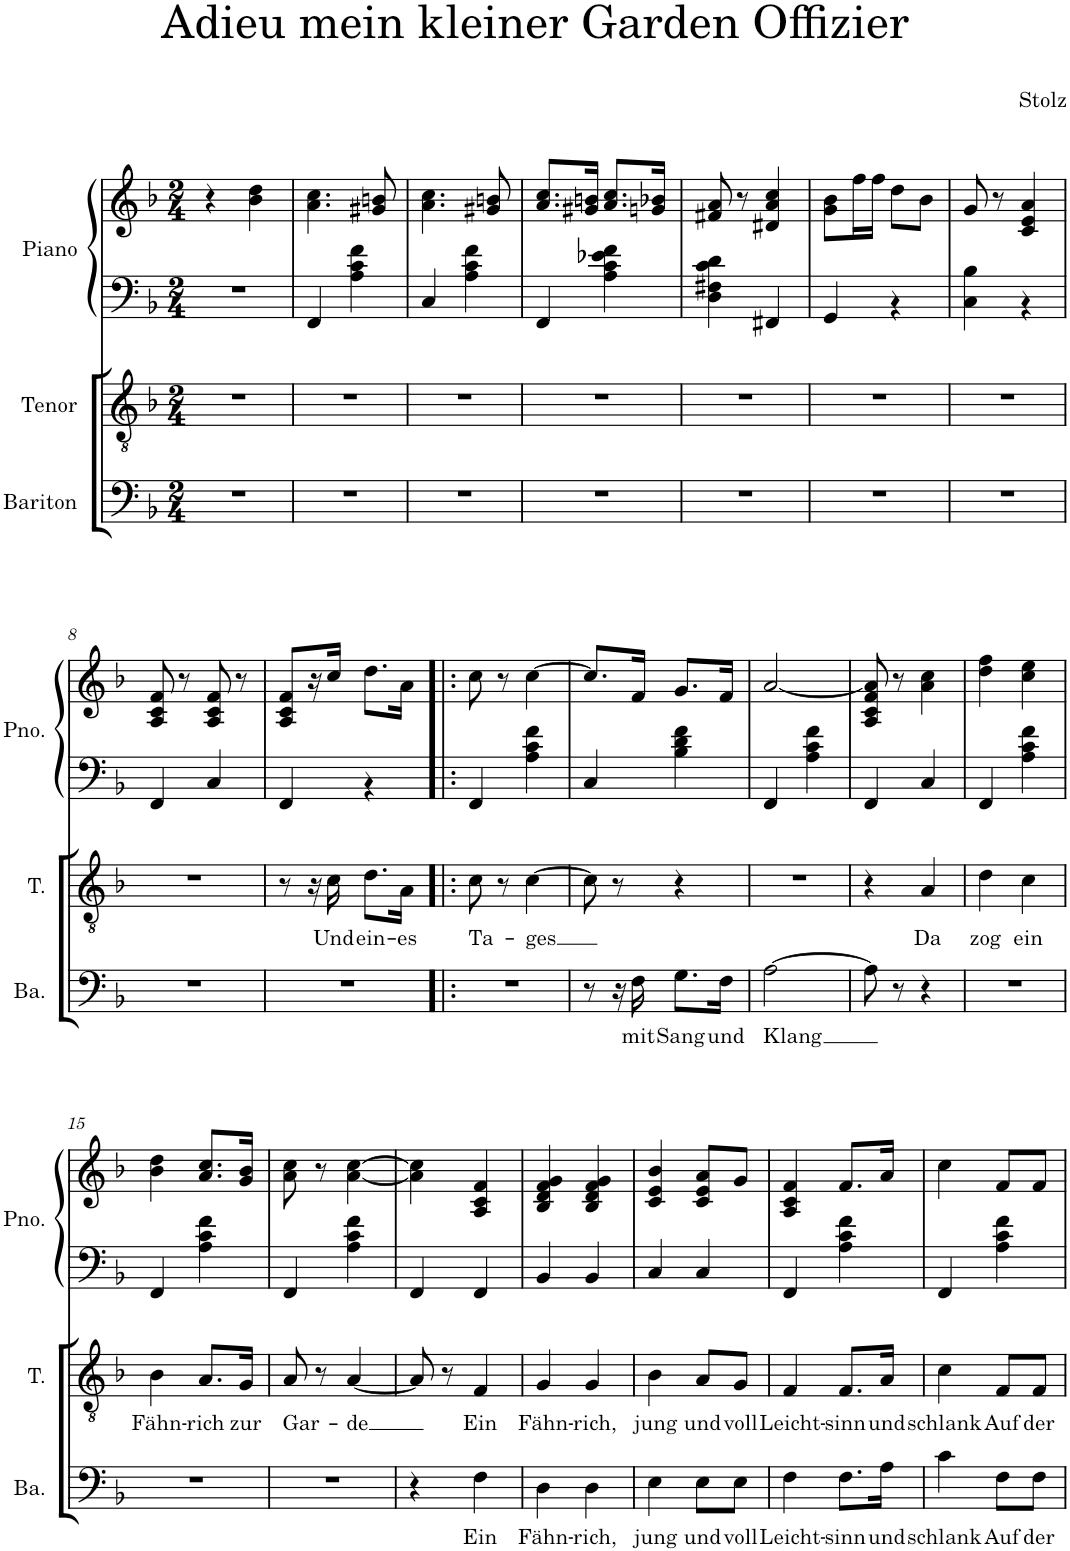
**kern	**text	**kern	**text	**kern	**kern
*part3	*part3	*part2	*part2	*part1	*part1
*staff4	*staff4	*staff3	*staff3	*staff2	*staff1
*I"Bariton	*	*I"Tenor	*	*I"Piano	*
*I'Ba.	*	*I'T.	*	*I'Pno.	*
*clefF4	*	*clefGv2	*	*clefF4	*clefG2
*k[b-]	*	*k[b-]	*	*k[b-]	*k[b-]
*M2/4	*	*M2/4	*	*M2/4	*M2/4
=1	=1	=1	=1	=1	=1
2r	.	2r	.	2r	4r
.	.	.	.	.	4b-\ 4dd\
=2	=2	=2	=2	=2	=2
*	*	*	*	*^	*
2r	.	2r	.	2ryy	4FF/	4.a\ 4.cc\
.	.	.	.	.	4A\ 4c\ 4f\	.
.	.	.	.	.	.	8g#X/ 8bn/
=3	=3	=3	=3	=3	=3	=3
2r	.	2r	.	2ryy	4C/	4.a\ 4.cc\
.	.	.	.	.	4A\ 4c\ 4f\	.
.	.	.	.	.	.	8g#X/ 8bn/
=4	=4	=4	=4	=4	=4	=4
2r	.	2r	.	2ryy	4FF/	8.a/ 8.cc/L
.	.	.	.	.	.	16g#X/ 16bn/Jk
.	.	.	.	.	4A\ 4c\ 4e-X\ 4f\	8.a/ 8.cc/L
.	.	.	.	.	.	16gn/ 16b-X/Jk
=5	=5	=5	=5	=5	=5	=5
2r	.	2r	.	2ryy	4D\ 4F#X\ 4c\ 4d\	8f#X/ 8a/
.	.	.	.	.	.	8r
.	.	.	.	.	4FF#X/	4d#X/ 4a/ 4cc/
=6	=6	=6	=6	=6	=6	=6
2r	.	2r	.	2ryy	4GG/	8g\ 8b-\L
.	.	.	.	.	.	16ff\L
.	.	.	.	.	.	16ff\JJ
.	.	.	.	.	4r	8dd\L
.	.	.	.	.	.	8b-\J
=7	=7	=7	=7	=7	=7	=7
2r	.	2r	.	2ryy	4C\ 4B-\	8g/
.	.	.	.	.	.	8r
.	.	.	.	.	4r	4c/ 4e/ 4a/
!!LO:LB:g=z
=8	=8	=8	=8	=8	=8	=8
2r	.	2r	.	2ryy	4FF/	8A/ 8c/ 8f/
.	.	.	.	.	.	8r
.	.	.	.	.	4C/	8A/ 8c/ 8f/
.	.	.	.	.	.	8r
=9	=9	=9	=9	=9	=9	=9
2r	.	8r	.	2ryy	4FF/	8A/ 8c/ 8f/L
.	.	16r	.	.	.	16r
!	!	!	!LO:LY:b	!	!	!
.	.	16c\	Und	.	.	16cc/JJ
!	!	!	!LO:LY:b	!	!	!
.	.	8.d\L	ein-	.	4r	8.dd\L
!	!	!	!LO:LY:b	!	!	!
.	.	16A\Jk	-es	.	.	16a\Jk
=10!|:	=10!|:	=10!|:	=10!|:	=10!|:	=10!|:	=10!|:
!	!	!	!LO:LY:b	!	!	!
2r	.	8c\	Ta-	2ryy	4FF/	8cc\
.	.	8r	.	.	.	8r
!	!	!	!LO:LY:b	!	!	!
.	.	[4c\	-ges	.	4A\ 4c\ 4f\	[4cc\
=11	=11	=11	=11	=11	=11	=11
8r	.	8c\]	.	2ryy	4C/	8.cc/L]
16r	.	8r	.	.	.	.
!	!LO:LY:b	!	!	!	!	!
16F\	mit	.	.	.	.	16f/Jk
!	!LO:LY:b	!	!	!	!	!
8.G\L	Sang	4r	.	.	4B-\ 4d\ 4f\	8.g/L
!	!LO:LY:b	!	!	!	!	!
16F\Jk	und	.	.	.	.	16f/Jk
=12	=12	=12	=12	=12	=12	=12
!	!LO:LY:b	!	!	!	!	!
[2A\	Klang	2r	.	2ryy	4FF/	[2a/
.	.	.	.	.	4A\ 4c\ 4f\	.
=13	=13	=13	=13	=13	=13	=13
8A\]	.	4r	.	2ryy	4FF/	8A/ 8c/ 8f/ 8a/]
8r	.	.	.	.	.	8r
!	!	!	!LO:LY:b	!	!	!
4r	.	4A/	Da	.	4C/	4a\ 4cc\
=14	=14	=14	=14	=14	=14	=14
!	!	!	!LO:LY:b	!	!	!
2r	.	4d\	zog	2ryy	4FF/	4dd\ 4ff\
!	!	!	!LO:LY:b	!	!	!
.	.	4c\	ein	.	4A\ 4c\ 4f\	4cc\ 4ee\
!!LO:LB:g=z
=15	=15	=15	=15	=15	=15	=15
!	!	!	!LO:LY:b	!	!	!
2r	.	4B-\	Fähn-	2ryy	4FF/	4b-\ 4dd\
!	!	!	!LO:LY:b	!	!	!
.	.	8.A/L	-rich	.	4A\ 4c\ 4f\	8.a/ 8.cc/L
!	!	!	!LO:LY:b	!	!	!
.	.	16G/Jk	zur	.	.	16g/ 16b-/Jk
=16	=16	=16	=16	=16	=16	=16
!	!	!	!LO:LY:b	!	!	!
2r	.	8A/	Gar-	2ryy	4FF/	8a\ 8cc\
.	.	8r	.	.	.	8r
!	!	!	!LO:LY:b	!	!	!
.	.	[4A/	-de	.	4A\ 4c\ 4f\	[4a\ [4cc\
=17	=17	=17	=17	=17	=17	=17
4r	.	8A/]	.	2ryy	4FF/	4a\] 4cc\]
.	.	8r	.	.	.	.
!	!LO:LY:b	!	!LO:LY:b	!	!	!
4F\	Ein	4F/	Ein	.	4FF/	4A/ 4c/ 4f/
=18	=18	=18	=18	=18	=18	=18
!	!LO:LY:b	!	!LO:LY:b	!	!	!
4D\	Fähn-	4G/	Fähn-	2ryy	4BB-/	4B-/ 4d/ 4f/ 4g/
!	!LO:LY:b	!	!LO:LY:b	!	!	!
4D\	-rich,	4G/	-rich,	.	4BB-/	4B-/ 4d/ 4f/ 4g/
=19	=19	=19	=19	=19	=19	=19
!	!LO:LY:b	!	!LO:LY:b	!	!	!
4E\	jung	4B-\	jung	2ryy	4C/	4c/ 4e/ 4b-/
!	!LO:LY:b	!	!LO:LY:b	!	!	!
8E\L	und	8A/L	und	.	4C/	8c/ 8e/ 8a/L
!	!LO:LY:b	!	!LO:LY:b	!	!	!
8E\J	voll	8G/J	voll	.	.	8g/J
=20	=20	=20	=20	=20	=20	=20
!	!LO:LY:b	!	!LO:LY:b	!	!	!
4F\	Leicht-	4F/	Leicht-	2ryy	4FF/	4A/ 4c/ 4f/
!	!LO:LY:b	!	!LO:LY:b	!	!	!
8.F\L	-sinn	8.F/L	-sinn	.	4A\ 4c\ 4f\	8.f/L
!	!LO:LY:b	!	!LO:LY:b	!	!	!
16A\Jk	und	16A/Jk	und	.	.	16a/Jk
=21	=21	=21	=21	=21	=21	=21
!	!LO:LY:b	!	!LO:LY:b	!	!	!
4c\	schlank	4c\	schlank	2ryy	4FF/	4cc\
!	!LO:LY:b	!	!LO:LY:b	!	!	!
8F\L	Auf	8F/L	Auf	.	4A\ 4c\ 4f\	8f/L
!	!LO:LY:b	!	!LO:LY:b	!	!	!
8F\J	der	8F/J	der	.	.	8f/J
*	*	*	*	*v	*v	*
=	=	=	=	=	=
*-	*-	*-	*-	*-	*-
